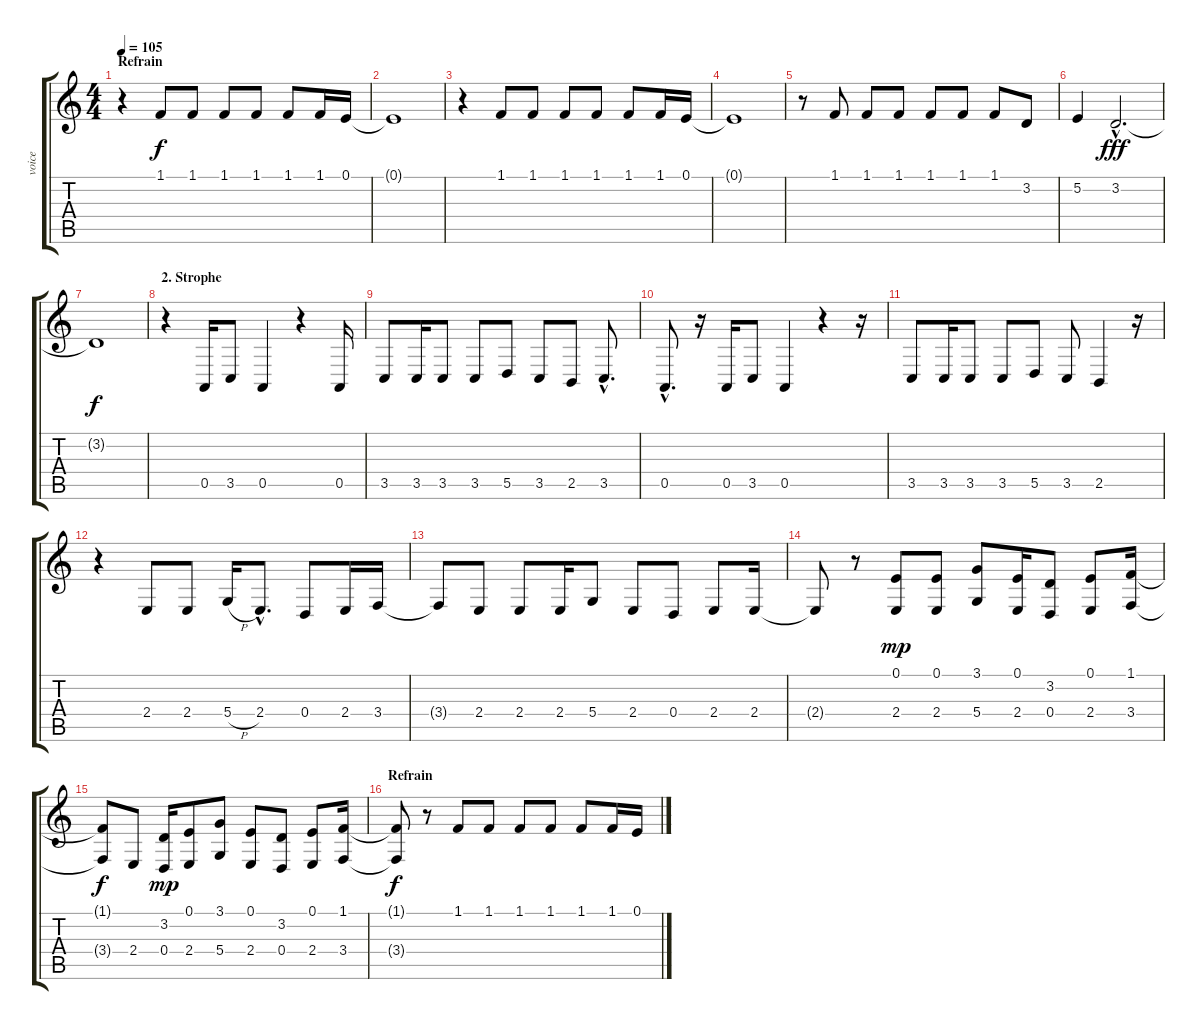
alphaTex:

\track ("voice" "voice") {instrument altosax}
\staff {score tabs}
\tuning (E4 B3 G3 D3 A2 E2) {hide}
\ts (4 4)
\section ("" "Refrain")
\tempo 105
\clef g2
\ks c
r.4{dy f} 1.1.8 1.1.8 1.1.8 1.1.8 1.1.8 1.1.16 0.1.16 |
0.1{t}.1 |
r.4 1.1.8 1.1.8 1.1.8 1.1.8 1.1.8 1.1.16 0.1.16 |
0.1{t}.1 |
r.8 1.1.8 1.1.8 1.1.8 1.1.8 1.1.8 1.1.8 3.2.8 |
5.2.4 3.2{hac}.2{d dy fff} |
3.2{t}.1{dy f} |
\section ("" "2. Strophe")
r.4 0.5.16 3.5.8 0.5.4 r.4 0.5.16 |
3.5.8 3.5.16 3.5.8 3.5.8 5.5.8 3.5.8 2.5.8 3.5{hac}.8{d} |
0.5{hac}.8{d} r.16 0.5.16 3.5.8 0.5.4 r.4 r.16 |
3.5.8 3.5.16 3.5.8 3.5.8 5.5.8 3.5.8 2.5.4 r.16 |
r.4 2.4.8 2.4.8 5.4{h}.16 2.4{hac}.8{d} 0.4.8 2.4.16 3.4.16 |
3.4{t}.8 2.4.8 2.4.8 2.4.16 5.4.8 2.4.8 0.4.8 2.4.8 2.4.16 |
2.4{t}.8 r.8 (0.1 2.4).8{dy mp} (0.1 2.4).8 (3.1 5.4).8 (0.1 2.4).16 (3.2 0.4).8 (0.1 2.4).8 (1.1 3.4).16 |
(1.1{t} 3.4{t}).8{dy f} 2.4.8 (3.2 0.4).16{dy mp} (0.1 2.4).8 (3.1 5.4).8 (0.1 2.4).8 (3.2 0.4).8 (0.1 2.4).8 (1.1 3.4).16 |
\section ("" "Refrain")
(1.1{t} 3.4{t}).8{dy f} r.8 1.1.8 1.1.8 1.1.8 1.1.8 1.1.8 1.1.16 0.1.16
